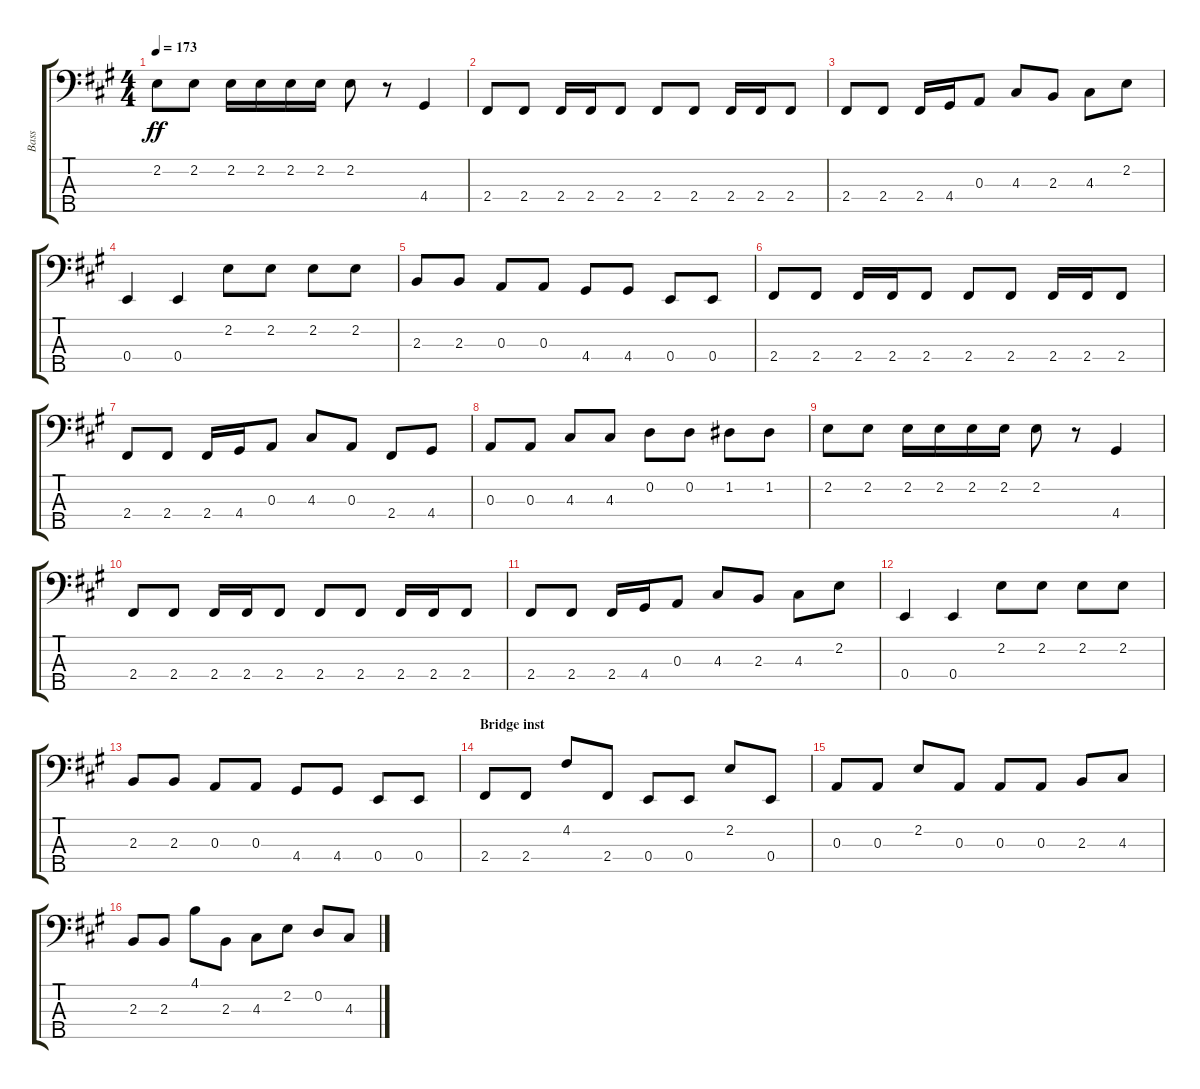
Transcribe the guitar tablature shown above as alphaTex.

\track ("Bass" "Bass") {instrument electricbassfinger}
\staff {score tabs}
\tuning (G2 D2 A1 E1 B0) {hide}
\ts (4 4)
\tempo 173
\clef f4
\ks f#minor
2.2.8{dy ff} 2.2.8 2.2.16 2.2.16 2.2.16 2.2.16 2.2.8 r.8 4.4.4 |
2.4.8 2.4.8 2.4.16 2.4.16 2.4.8 2.4.8 2.4.8 2.4.16 2.4.16 2.4.8 |
2.4.8 2.4.8 2.4.16 4.4.16 0.3.8 4.3.8 2.3.8 4.3.8 2.2.8 |
0.4.4 0.4.4 2.2.8 2.2.8 2.2.8 2.2.8 |
2.3.8 2.3.8 0.3.8 0.3.8 4.4.8 4.4.8 0.4.8 0.4.8 |
2.4.8 2.4.8 2.4.16 2.4.16 2.4.8 2.4.8 2.4.8 2.4.16 2.4.16 2.4.8 |
2.4.8 2.4.8 2.4.16 4.4.16 0.3.8 4.3.8 0.3.8 2.4.8 4.4.8 |
0.3.8 0.3.8 4.3.8 4.3.8 0.2.8 0.2.8 1.2.8 1.2.8 |
2.2.8 2.2.8 2.2.16 2.2.16 2.2.16 2.2.16 2.2.8 r.8 4.4.4 |
2.4.8 2.4.8 2.4.16 2.4.16 2.4.8 2.4.8 2.4.8 2.4.16 2.4.16 2.4.8 |
2.4.8 2.4.8 2.4.16 4.4.16 0.3.8 4.3.8 2.3.8 4.3.8 2.2.8 |
0.4.4 0.4.4 2.2.8 2.2.8 2.2.8 2.2.8 |
2.3.8 2.3.8 0.3.8 0.3.8 4.4.8 4.4.8 0.4.8 0.4.8 |
\section ("" "Bridge inst")
2.4.8 2.4.8 4.2.8 2.4.8 0.4.8 0.4.8 2.2.8 0.4.8 |
0.3.8 0.3.8 2.2.8 0.3.8 0.3.8 0.3.8 2.3.8 4.3.8 |
2.3.8 2.3.8 4.1.8 2.3.8 4.3.8 2.2.8 0.2.8 4.3.8
